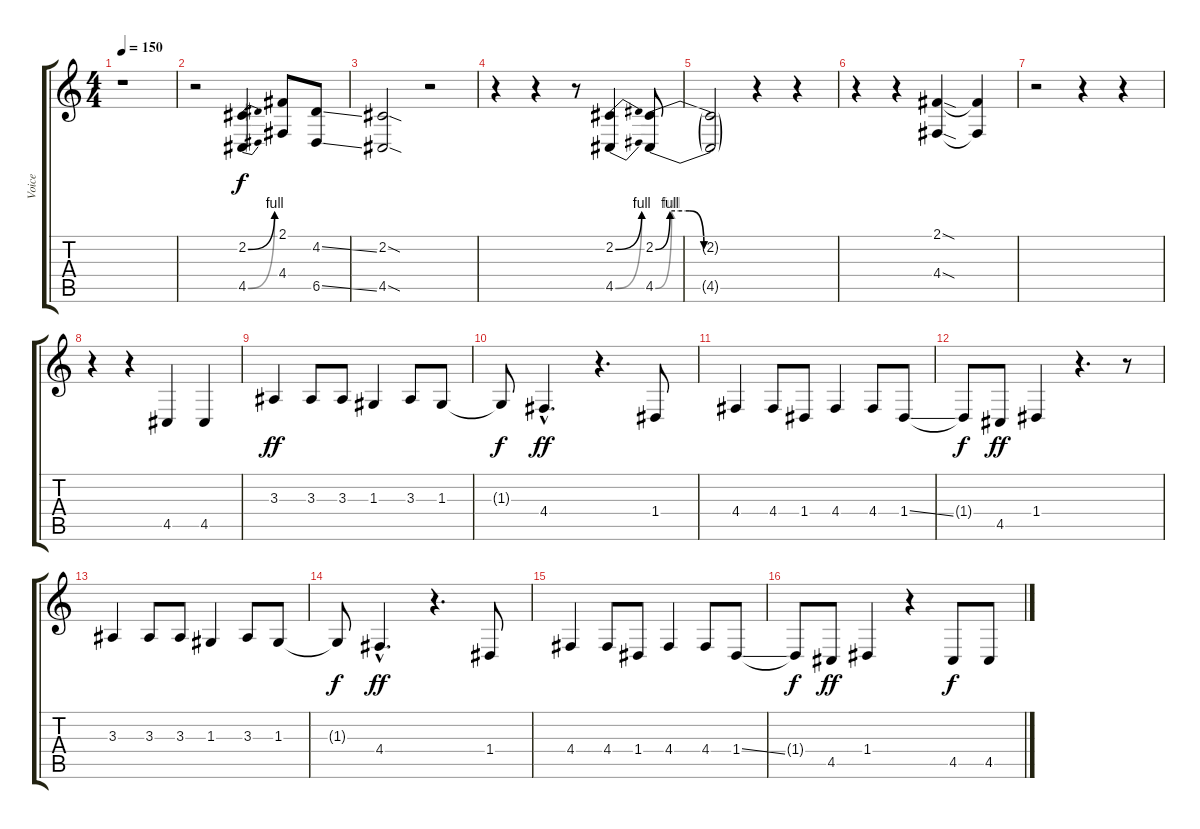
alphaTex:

\track ("Voice" "Voice") {instrument lead5charang}
\staff {score tabs}
\tuning (E4 B3 G3 D3 A2 E2) {hide}
\ts (4 4)
\tempo 150
\clef g2
\ks c
r.1{dy f} |
r.2 (2.2{be (bend 0 0 60 4)} 4.5{be (bend 0 0 60 4)}).4 (2.1 4.4).8 (4.2{ss} 6.5{ss}).8 |
(2.2{sod} 4.5{sod}).2 r.2 |
r.4 r.4 r.8 (2.2{be (bend 0 0 60 4)} 4.5{be (bend 0 0 60 4)}).4 (2.2{be (custom 0 0 9 4 21 4 30 0 60 0)} 4.5{be (custom 0 0 10 4 20 4 30 0 60 0)}).8 |
(2.2{t} 4.5{t}).2 r.4 r.4 |
r.4 r.4 (2.1{sod} 4.4{sod}).4 (2.1{t} 4.4{t}).4 |
r.2 r.4 r.4 |
r.4 r.4 4.5.4 4.5.4 |
3.3.4{dy ff} 3.3.8 3.3.8 1.3.4 3.3.8 1.3.8 |
1.3{t}.8{dy f} 4.4{hac}.4{d dy ff} r.4{d} 1.4.8 |
4.4.4 4.4.8 1.4.8 4.4.4 4.4.8 1.4{ss}.8 |
1.4{t}.8{dy f} 4.5.8{dy ff} 1.4.4 r.4{d} r.8 |
3.3.4 3.3.8 3.3.8 1.3.4 3.3.8 1.3.8 |
1.3{t}.8{dy f} 4.4{hac}.4{d dy ff} r.4{d} 1.4.8 |
4.4.4 4.4.8 1.4.8 4.4.4 4.4.8 1.4{ss}.8 |
1.4{t}.8{dy f} 4.5.8{dy ff} 1.4.4 r.4 4.5.8{dy f} 4.5.8
